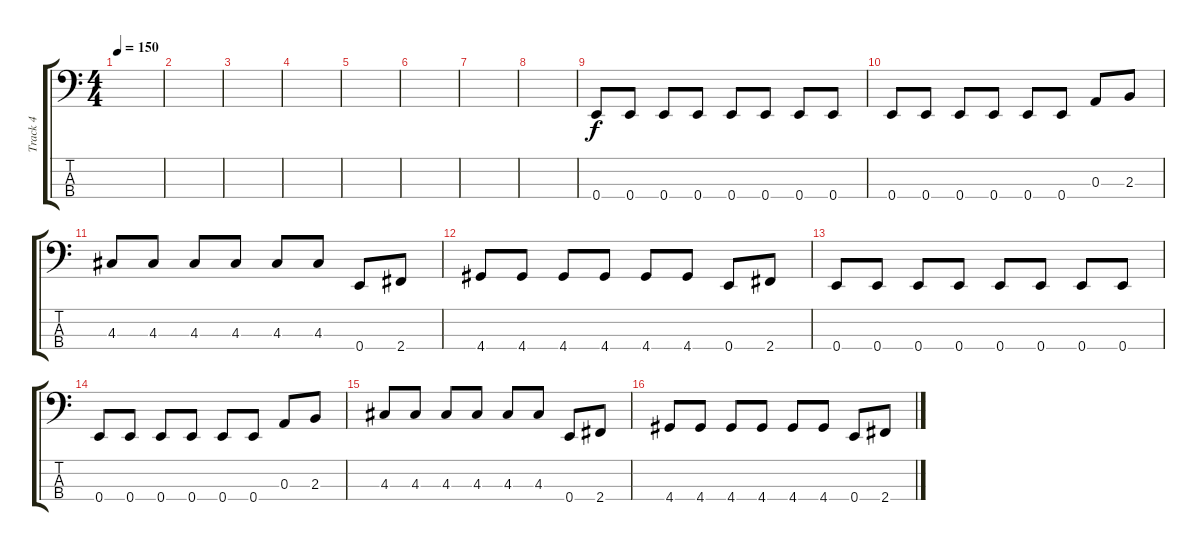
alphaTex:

\track ("Track 4" "Track 4") {instrument electricbassfinger}
\staff {score tabs}
\tuning (G2 D2 A1 E1) {hide}
\ts (4 4)
\tempo 150
\clef f4
\ks c
|
|
|
|
|
|
|
|
0.4.8 0.4.8 0.4.8 0.4.8 0.4.8 0.4.8 0.4.8 0.4.8 |
0.4.8 0.4.8 0.4.8 0.4.8 0.4.8 0.4.8 0.3.8 2.3.8 |
4.3.8 4.3.8 4.3.8 4.3.8 4.3.8 4.3.8 0.4.8 2.4.8 |
4.4.8 4.4.8 4.4.8 4.4.8 4.4.8 4.4.8 0.4.8 2.4.8 |
0.4.8 0.4.8 0.4.8 0.4.8 0.4.8 0.4.8 0.4.8 0.4.8 |
0.4.8 0.4.8 0.4.8 0.4.8 0.4.8 0.4.8 0.3.8 2.3.8 |
4.3.8 4.3.8 4.3.8 4.3.8 4.3.8 4.3.8 0.4.8 2.4.8 |
4.4.8 4.4.8 4.4.8 4.4.8 4.4.8 4.4.8 0.4.8 2.4.8
